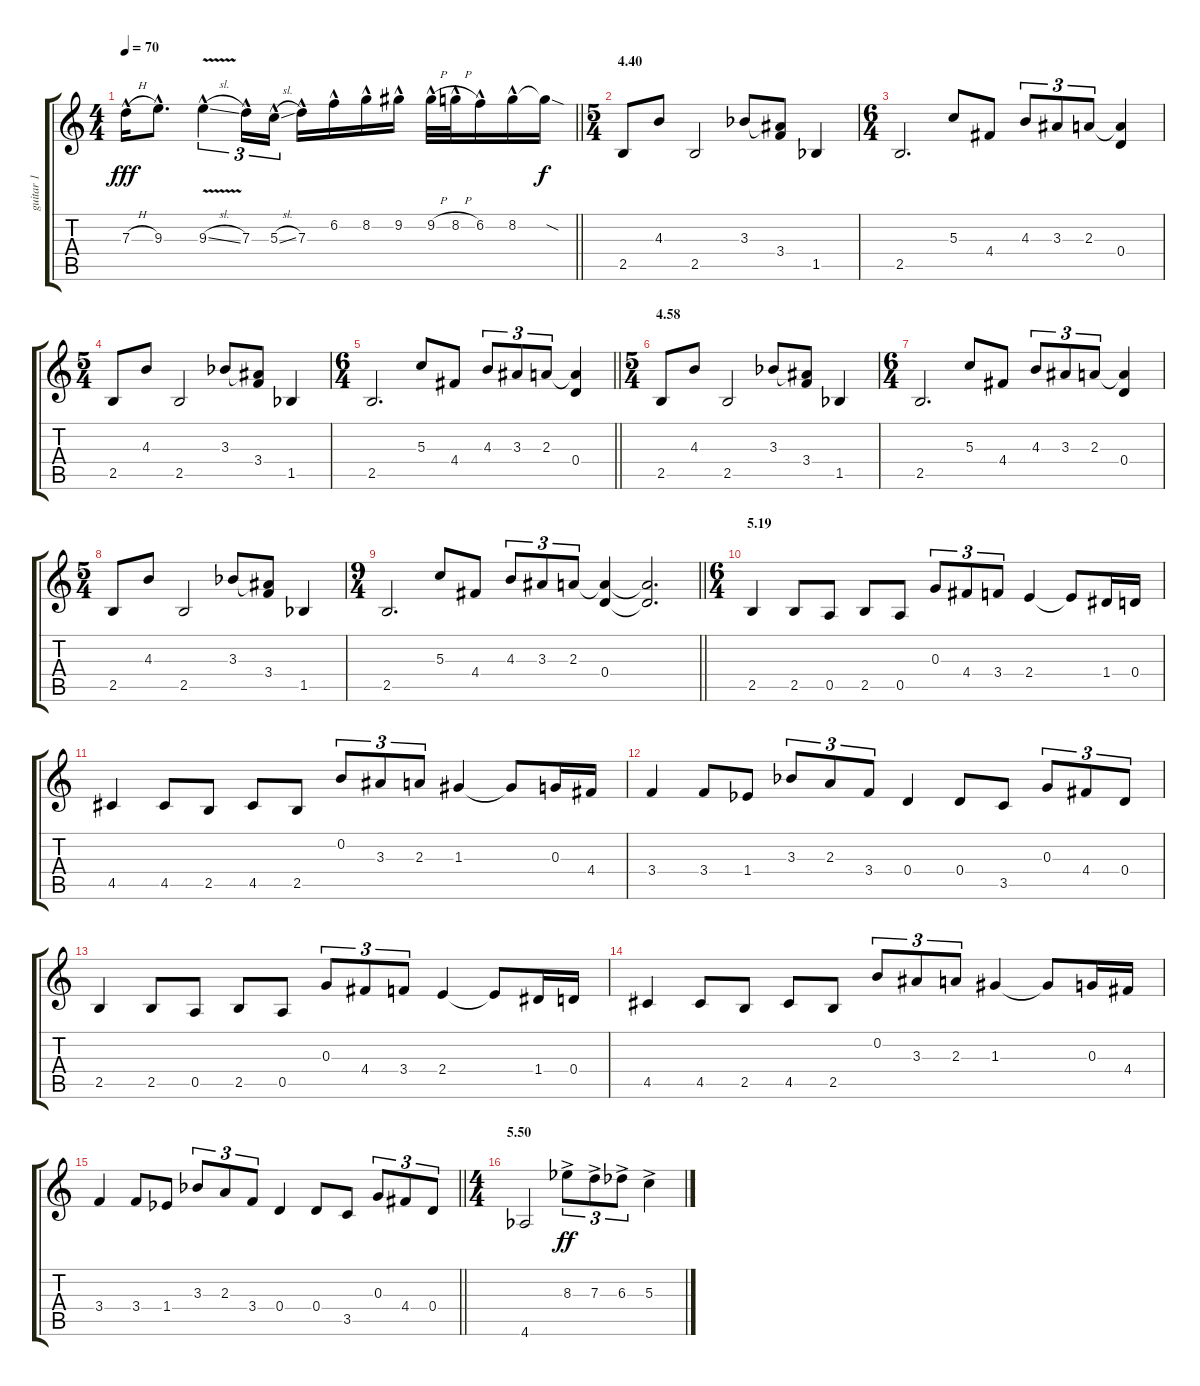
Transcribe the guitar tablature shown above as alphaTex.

\track ("guitar 1" "guitar 1") {instrument overdrivenguitar}
\staff {score tabs}
\tuning (E4 B3 G3 D3 A2 E2) {hide}
\ts (4 4)
\tempo 70
\clef g2
\barLineRight lightlight
\ks c
7.3{h hac}.16{dy fff} 9.3{hac}.8{d} 9.3{v sl hac}.4{tu (3 2)} 7.3{hac}.16{tu (3 2)} 5.3{sl hac}.16{tu (3 2)} 7.3{hac}.16 6.2{hac}.16 8.2{hac}.16 9.2{hac}.16 9.2{h hac}.32 8.2{h hac}.32 6.2{hac}.16 8.2{hac}.16 8.2{sod t}.16{dy f} |
\ts (5 4)
\section ("" "4.40")
2.5.8{balance 10} 4.3.8 2.5.2 3.3{acc b}.8 (3.3{t} 3.4).8 1.5{acc b}.4 |
\ts (6 4)
2.5.2{d} 5.3.8 4.4.8 4.3.8{tu (3 2)} 3.3.8{tu (3 2)} 2.3.8{tu (3 2)} (2.3{t} 0.4).4 |
\ts (5 4)
2.5.8 4.3.8 2.5.2 3.3{acc b}.8 (3.3{t} 3.4).8 1.5{acc b}.4 |
\ts (6 4)
\barLineRight lightlight
2.5.2{d} 5.3.8 4.4.8 4.3.8{tu (3 2)} 3.3.8{tu (3 2)} 2.3.8{tu (3 2)} (2.3{t} 0.4).4 |
\ts (5 4)
\section ("" "4.58")
2.5.8 4.3.8 2.5.2 3.3{acc b}.8 (3.3{t} 3.4).8 1.5{acc b}.4 |
\ts (6 4)
2.5.2{d} 5.3.8 4.4.8 4.3.8{tu (3 2)} 3.3.8{tu (3 2)} 2.3.8{tu (3 2)} (2.3{t} 0.4).4 |
\ts (5 4)
2.5.8 4.3.8 2.5.2 3.3{acc b}.8 (3.3{t} 3.4).8 1.5{acc b}.4 |
\ts (9 4)
\barLineRight lightlight
2.5.2{d} 5.3.8 4.4.8 4.3.8{tu (3 2)} 3.3.8{tu (3 2)} 2.3.8{tu (3 2)} (2.3{t} 0.4).4 (2.3{t} 0.4{t}).2{d} |
\ts (6 4)
\section ("" "5.19")
2.5.4 2.5.8 0.5.8 2.5.8 0.5.8 0.3.8{tu (3 2)} 4.4.8{tu (3 2)} 3.4.8{tu (3 2)} 2.4.4 2.4{t}.8 1.4.16 0.4.16 |
4.5.4 4.5.8 2.5.8 4.5.8 2.5.8 0.2.8{tu (3 2)} 3.3.8{tu (3 2)} 2.3.8{tu (3 2)} 1.3.4 1.3{t}.8 0.3.16 4.4.16 |
3.4.4 3.4.8 1.4{acc b}.8 3.3{acc b}.8{tu (3 2)} 2.3.8{tu (3 2)} 3.4.8{tu (3 2)} 0.4.4 0.4.8 3.5.8 0.3.8{tu (3 2)} 4.4.8{tu (3 2)} 0.4.8{tu (3 2)} |
2.5.4 2.5.8 0.5.8 2.5.8 0.5.8 0.3.8{tu (3 2)} 4.4.8{tu (3 2)} 3.4.8{tu (3 2)} 2.4.4 2.4{t}.8 1.4.16 0.4.16 |
4.5.4 4.5.8 2.5.8 4.5.8 2.5.8 0.2.8{tu (3 2)} 3.3.8{tu (3 2)} 2.3.8{tu (3 2)} 1.3.4 1.3{t}.8 0.3.16 4.4.16 |
\barLineRight lightlight
3.4.4 3.4.8 1.4{acc b}.8 3.3{acc b}.8{tu (3 2)} 2.3.8{tu (3 2)} 3.4.8{tu (3 2)} 0.4.4 0.4.8 3.5.8 0.3.8{tu (3 2)} 4.4.8{tu (3 2)} 0.4.8{tu (3 2)} |
\ts (4 4)
\section ("" "5.50")
4.6{acc b}.2 8.3{ac acc b}.8{tu (3 2) dy ff} 7.3{ac}.8{tu (3 2)} 6.3{ac acc b}.8{tu (3 2)} 5.3{ac}.4
